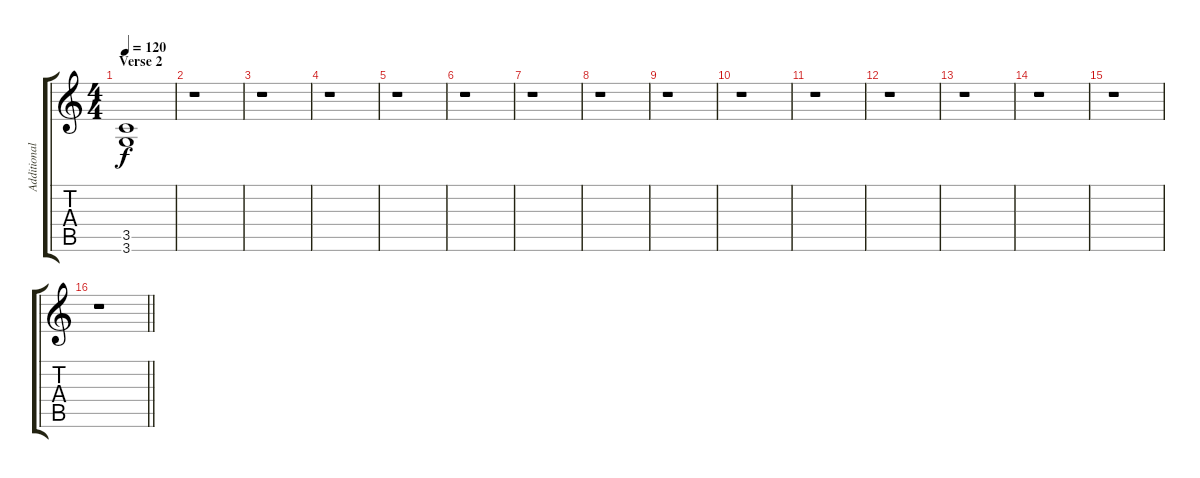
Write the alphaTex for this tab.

\track ("Additional Guitar" "Additional") {instrument electricguitarjazz}
\staff {score tabs}
\tuning (E4 B3 G3 D3 A2 E2) {hide}
\ts (4 4)
\section ("" "Verse 2")
\tempo 120
\clef g2
\ks c
(3.5 3.6).1{dy f volume 14 instrument fx1rain} |
r.1 |
r.1 |
r.1 |
r.1 |
r.1 |
r.1 |
r.1 |
r.1 |
r.1 |
r.1 |
r.1 |
r.1 |
r.1 |
r.1 |
\barLineRight lightlight
r.1
